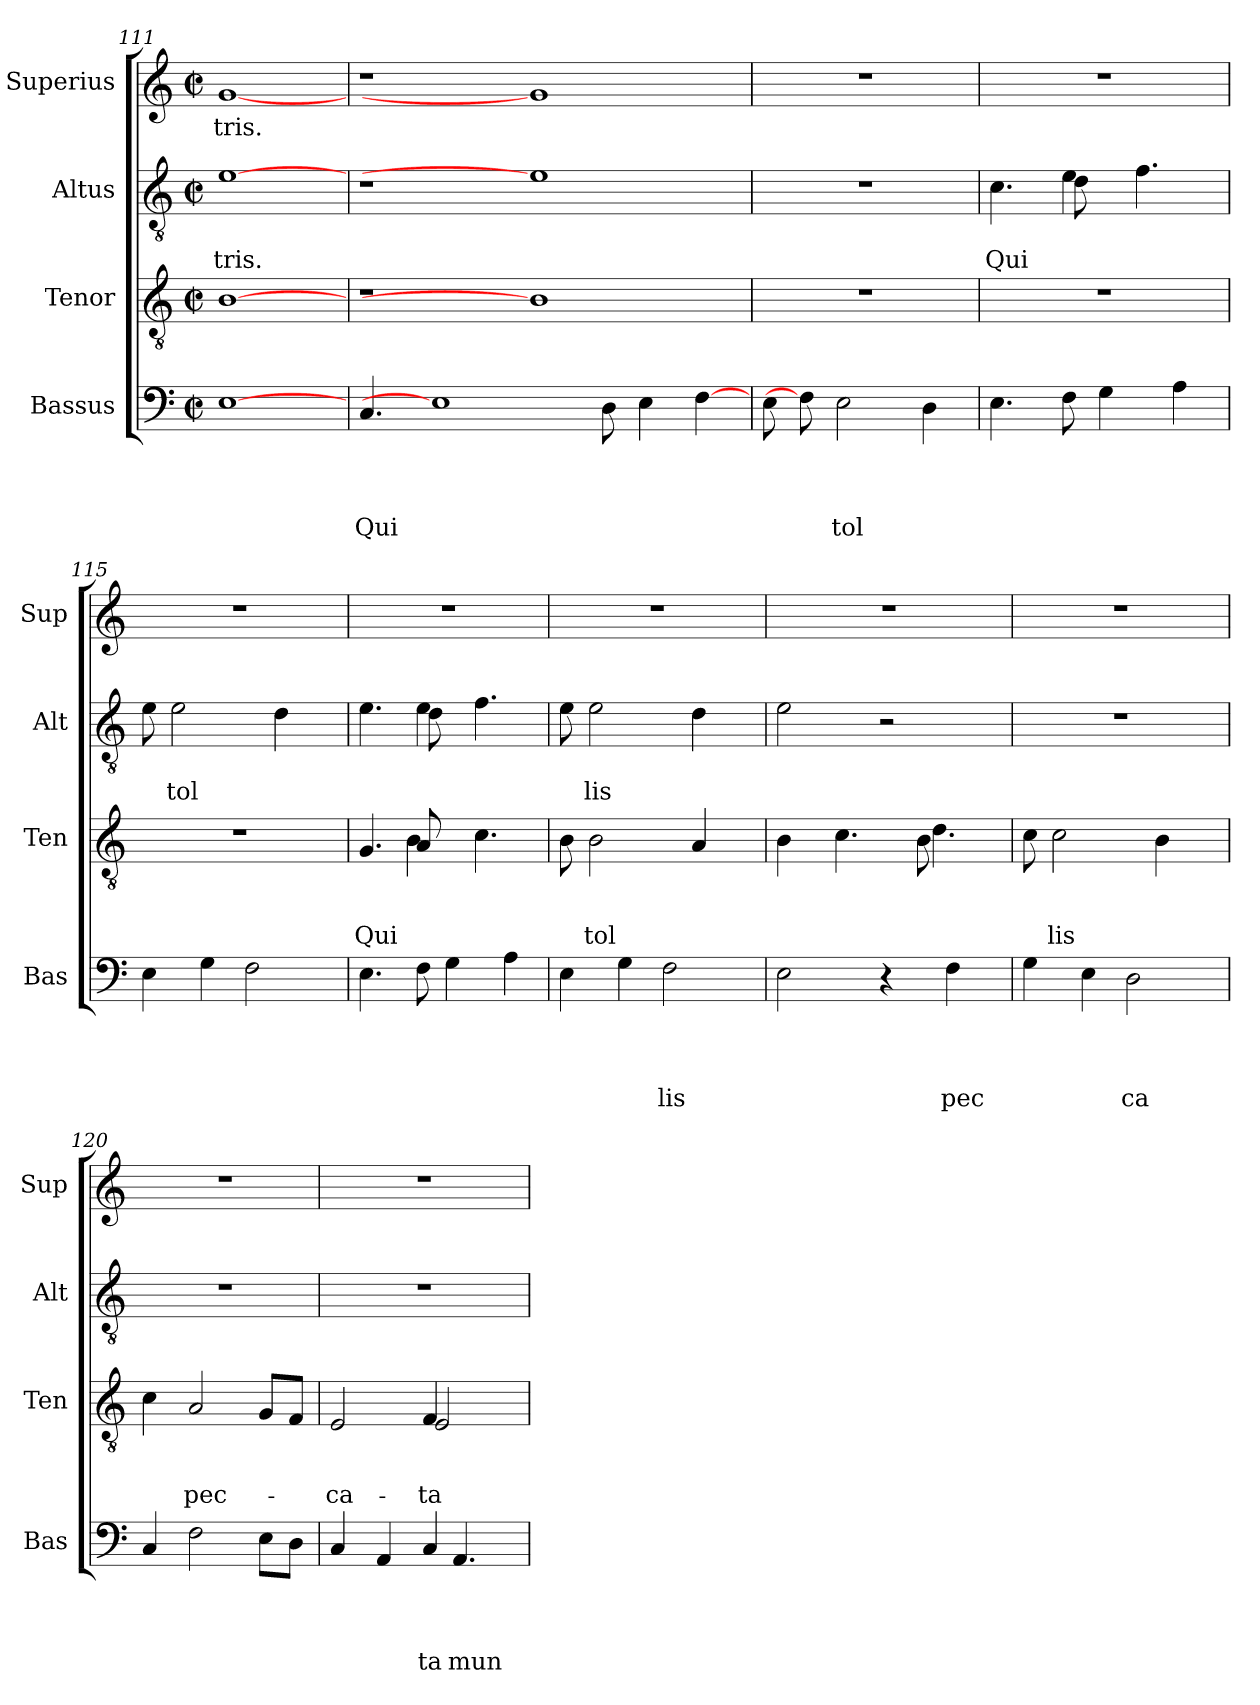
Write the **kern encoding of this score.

**kern	**text	**text	**text	**text	**kern	**text	**text	**text	**kern	**text	**text	**kern	**text
*part4	*part4	*part4	*part4	*part4	*part3	*part3	*part3	*part3	*part2	*part2	*part2	*part1	*part1
*staff4	*staff4	*staff4	*staff4	*staff4	*staff3	*staff3	*staff3	*staff3	*staff2	*staff2	*staff2	*staff1	*staff1
*I"Bassus	*	*	*	*	*I"Tenor	*	*	*	*I"Altus	*	*	*I"Superius	*
*I'Bas	*	*	*	*	*I'Ten	*	*	*	*I'Alt	*	*	*I'Sup	*
!!LO:LB:g=z
*clefF4	*	*	*	*	*clefGv2	*	*	*	*clefGv2	*	*	*clefG2	*
*k[]	*	*	*	*	*k[]	*	*	*	*k[]	*	*	*k[]	*
*C:	*	*	*	*	*C:	*	*	*	*C:	*	*	*C:	*
*M2/2	*	*	*	*	*M2/2	*	*	*	*M2/2	*	*	*M2/2	*
*met(c|)	*	*	*	*	*met(c|)	*	*	*	*met(c|)	*	*	*met(c|)	*
=111	=111	=111	=111	=111	=111	=111	=111	=111	=111	=111	=111	=111	=111
!	!	!	!	!	!	!	!	!	!	!	!LO:LY:b	!	!LO:LY:b
[1E	.	.	.	.	[1B	.	.	.	[1e	.	tris.	[1g	tris.
=112	=112	=112	=112	=112	=112	=112	=112	=112	=112	=112	=112	=112	=112
!	!	!	!	!LO:LY:b	!LO:N:vis=1	!	!	!	!LO:N:vis=1	!	!	!	!
4.C/	.	.	.	Qui	1r	.	.	.	1r	.	.	1r	.
1E]	.	.	.	.	.	.	.	.	.	.	.	.	.
.	.	.	.	.	1B]	.	.	.	1e]	.	.	1g]	.
8D\	.	.	.	.	.	.	.	.	.	.	.	.	.
4E\	.	.	.	.	.	.	.	.	.	.	.	.	.
[4F\	.	.	.	.	.	.	.	.	.	.	.	.	.
=113	=113	=113	=113	=113	=113	=113	=113	=113	=113	=113	=113	=113	=113
!	!	!	!	!	!LO:N:vis=1	!	!	!	!LO:N:vis=1	!	!	!	!
8E\	.	.	.	.	1r	.	.	.	1r	.	.	1r	.
8F\]	.	.	.	.	.	.	.	.	.	.	.	.	.
!	!	!	!	!LO:LY:b	!	!	!	!	!	!	!	!	!
2E\	.	.	.	tol	.	.	.	.	.	.	.	.	.
4D\	.	.	.	.	.	.	.	.	.	.	.	.	.
=114	=114	=114	=114	=114	=114	=114	=114	=114	=114	=114	=114	=114	=114
!	!	!	!	!	!	!	!	!	!	!	!LO:LY:b	!	!
*	*	*	*	*	*	*	*	*	*^	*	*	*	*
4.E\	.	.	.	.	1r	.	.	.	4.c\	4.ryy	.	Qui	1r	.
8F\	.	.	.	.	.	.	.	.	4e\	8d\	.	.	.	.
4G\	.	.	.	.	.	.	.	.	.	2ryy	.	.	.	.
.	.	.	.	.	.	.	.	.	4.f\	.	.	.	.	.
4A\	.	.	.	.	.	.	.	.	.	.	.	.	.	.
*	*	*	*	*	*	*	*	*	*v	*v	*	*	*	*
=115	=115	=115	=115	=115	=115	=115	=115	=115	=115	=115	=115	=115	=115
4E\	.	.	.	.	1r	.	.	.	8e\	.	.	1r	.
!	!	!	!	!	!	!	!	!	!	!	!LO:LY:b	!	!
.	.	.	.	.	.	.	.	.	2e\	.	tol	.	.
4G\	.	.	.	.	.	.	.	.	.	.	.	.	.
2F\	.	.	.	.	.	.	.	.	.	.	.	.	.
.	.	.	.	.	.	.	.	.	4d\	.	.	.	.
.	.	.	.	.	.	.	.	.	8ryy	.	.	.	.
=116	=116	=116	=116	=116	=116	=116	=116	=116	=116	=116	=116	=116	=116
!	!	!	!	!	!	!	!	!LO:LY:b	!	!	!	!	!
*	*	*	*	*	*^	*	*	*	*^	*	*	*	*
4.E\	.	.	.	.	4.G/	4.ryy	.	.	Qui	4.e\	4.ryy	.	.	1r	.
8F\	.	.	.	.	8A/	4B\	.	.	.	4e\	8d\	.	.	.	.
4G\	.	.	.	.	2ryy	.	.	.	.	.	2ryy	.	.	.	.
.	.	.	.	.	.	4.c\	.	.	.	4.f\	.	.	.	.	.
4A\	.	.	.	.	.	.	.	.	.	.	.	.	.	.	.
*	*	*	*	*	*v	*v	*	*	*	*	*	*	*	*	*
*	*	*	*	*	*	*	*	*	*v	*v	*	*	*	*
=117	=117	=117	=117	=117	=117	=117	=117	=117	=117	=117	=117	=117	=117
4E\	.	.	.	.	8B\	.	.	.	8e\	.	.	1r	.
!	!	!	!	!	!	!	!	!LO:LY:b	!	!	!LO:LY:b	!	!
.	.	.	.	.	2B\	.	.	tol	2e\	.	lis	.	.
4G\	.	.	.	.	.	.	.	.	.	.	.	.	.
!	!	!	!	!LO:LY:b	!	!	!	!	!	!	!	!	!
2F\	.	.	.	lis	.	.	.	.	.	.	.	.	.
.	.	.	.	.	4A/	.	.	.	4d\	.	.	.	.
.	.	.	.	.	8ryy	.	.	.	8ryy	.	.	.	.
!!LO:LB:g=z
=118	=118	=118	=118	=118	=118	=118	=118	=118	=118	=118	=118	=118	=118
*	*	*	*	*	*^	*	*	*	*	*	*	*	*
*	*	*	*	*	*	*^	*	*	*	*	*	*	*	*
2E\	.	.	.	.	16.ryy	4B\	2ryy	.	.	.	2e\	.	.	1r	.
.	.	.	.	.	2ryy	.	.	.	.	.	.	.	.	.	.
.	.	.	.	.	.	4.c\	.	.	.	.	.	.	.	.	.
4r	.	.	.	.	.	.	8ryy	.	.	.	2r	.	.	.	.
.	.	.	.	.	4ryy	.	.	.	.	.	.	.	.	.	.
.	.	.	.	.	.	8B\	4.d\	.	.	.	.	.	.	.	.
!	!	!	!	!LO:LY:b	!	!	!	!	!	!	!	!	!	!	!
4F\	.	.	.	pec	.	4ryy	.	.	.	.	.	.	.	.	.
.	.	.	.	.	8ryy	.	.	.	.	.	.	.	.	.	.
.	.	.	.	.	32ryy	.	.	.	.	.	.	.	.	.	.
*	*	*	*	*	*v	*v	*v	*	*	*	*	*	*	*	*
=119	=119	=119	=119	=119	=119	=119	=119	=119	=119	=119	=119	=119	=119
4G\	.	.	.	.	8c\	.	.	.	1r	.	.	1r	.
!	!	!	!	!	!	!	!	!LO:LY:b	!	!	!	!	!
.	.	.	.	.	2c\	.	.	lis	.	.	.	.	.
4E\	.	.	.	.	.	.	.	.	.	.	.	.	.
!	!	!	!	!LO:LY:b	!	!	!	!	!	!	!	!	!
2D\	.	.	.	ca	.	.	.	.	.	.	.	.	.
.	.	.	.	.	4B\	.	.	.	.	.	.	.	.
.	.	.	.	.	8ryy	.	.	.	.	.	.	.	.
=120	=120	=120	=120	=120	=120	=120	=120	=120	=120	=120	=120	=120	=120
4C/	.	.	.	.	4c\	.	.	.	1r	.	.	1r	.
!	!	!	!	!	!	!	!	!LO:LY:b	!	!	!	!	!
2F\	.	.	.	.	2A/	.	.	pec-	.	.	.	.	.
8E\L	.	.	.	.	8G/L	.	.	.	.	.	.	.	.
8D\J	.	.	.	.	8F/J	.	.	.	.	.	.	.	.
=121	=121	=121	=121	=121	=121	=121	=121	=121	=121	=121	=121	=121	=121
*^	*	*	*	*	*	*	*	*	*	*	*	*	*
!	!	!	!	!	!	!	!	!	!LO:LY:b	!	!	!	!	!
*	*	*	*	*	*	*^	*	*	*	*	*	*	*	*
4C/	2ryy	.	.	.	.	2E/	2ryy	.	.	-ca-	1r	.	.	1r	.
4AA/	.	.	.	.	.	.	.	.	.	.	.	.	.	.	.
!	!	!	!	!	!LO:LY:b	!	!	!	!	!LO:LY:b	!	!	!	!	!
4C/	8ryy	.	.	.	ta	4F/	2E/	.	.	-ta	.	.	.	.	.
!	!	!	!	!	!LO:LY:b	!	!	!	!	!	!	!	!	!	!
.	4.AA/	.	.	.	mun	.	.	.	.	.	.	.	.	.	.
4ryy	.	.	.	.	.	4ryy	.	.	.	.	.	.	.	.	.
*v	*v	*	*	*	*	*	*	*	*	*	*	*	*	*	*
*	*	*	*	*	*v	*v	*	*	*	*	*	*	*	*
=	=	=	=	=	=	=	=	=	=	=	=	=	=
*-	*-	*-	*-	*-	*-	*-	*-	*-	*-	*-	*-	*-	*-
